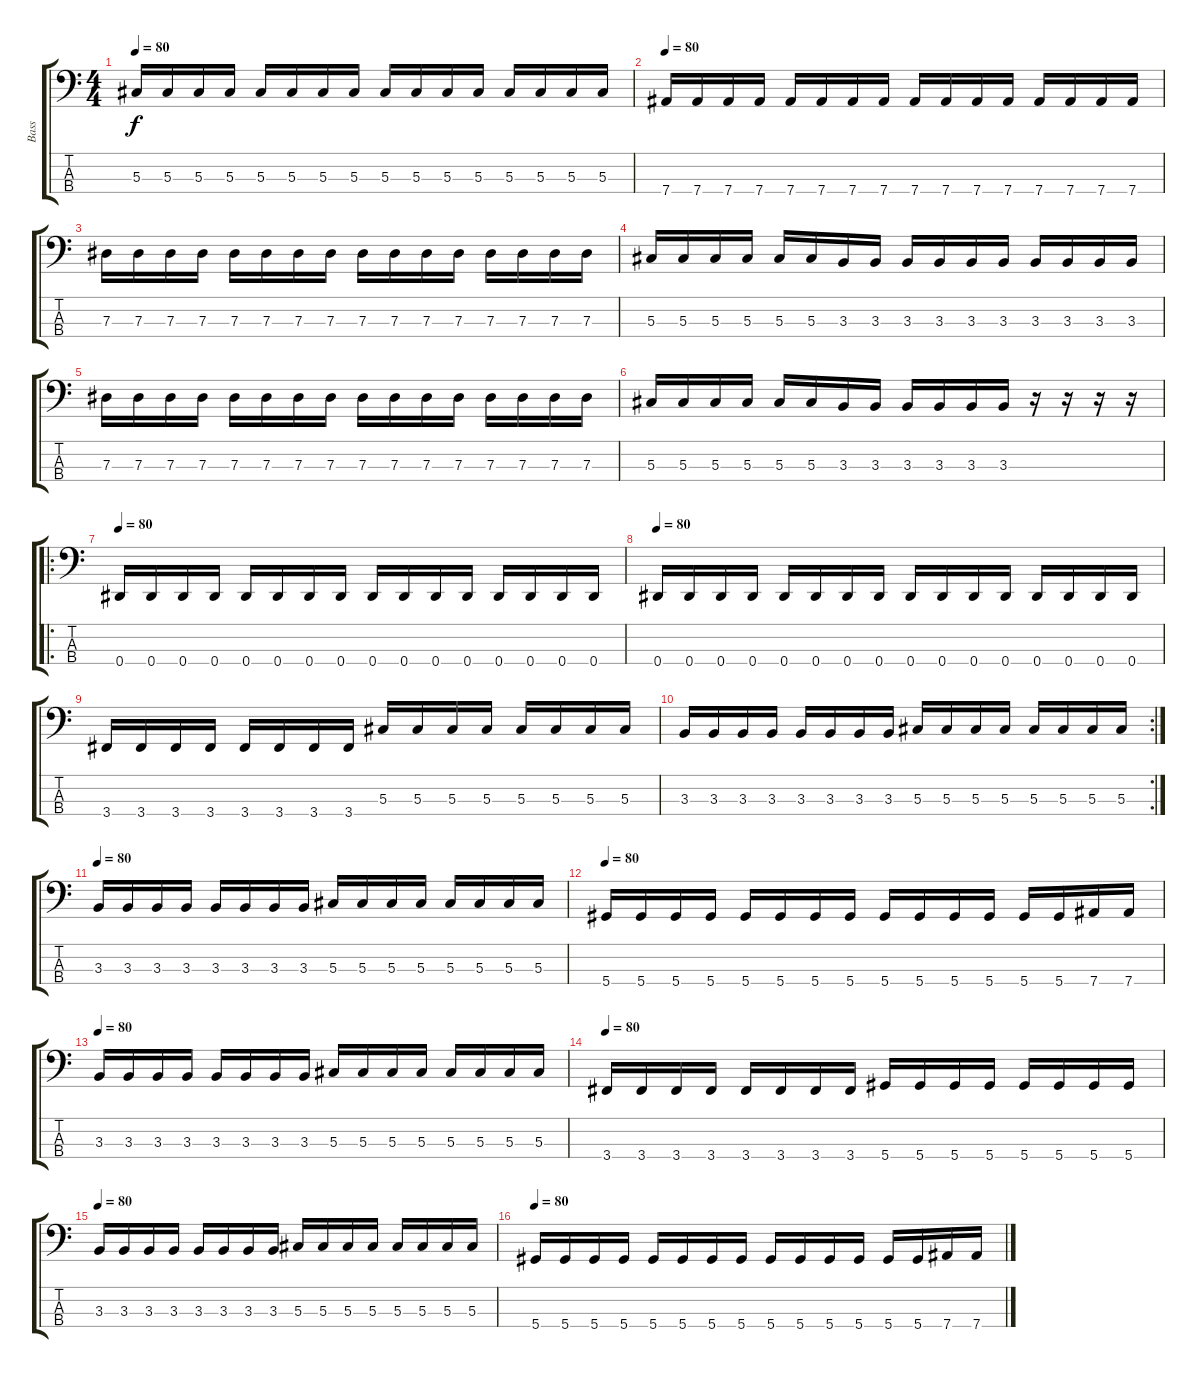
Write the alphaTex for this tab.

\track ("Bass" "Bass") {instrument electricbasspick}
\staff {score tabs}
\tuning (Gb2 Db2 Ab1 Eb1) {hide}
\ts (4 4)
\tempo 80
\clef f4
\ks c
5.3.16{dy f} 5.3.16 5.3.16 5.3.16 5.3.16 5.3.16 5.3.16 5.3.16 5.3.16 5.3.16 5.3.16 5.3.16 5.3.16 5.3.16 5.3.16 5.3.16 |
\tempo 80
7.4.16 7.4.16 7.4.16 7.4.16 7.4.16 7.4.16 7.4.16 7.4.16 7.4.16 7.4.16 7.4.16 7.4.16 7.4.16 7.4.16 7.4.16 7.4.16 |
7.3.16 7.3.16 7.3.16 7.3.16 7.3.16 7.3.16 7.3.16 7.3.16 7.3.16 7.3.16 7.3.16 7.3.16 7.3.16 7.3.16 7.3.16 7.3.16 |
5.3.16 5.3.16 5.3.16 5.3.16 5.3.16 5.3.16 3.3.16 3.3.16 3.3.16 3.3.16 3.3.16 3.3.16 3.3.16 3.3.16 3.3.16 3.3.16 |
7.3.16 7.3.16 7.3.16 7.3.16 7.3.16 7.3.16 7.3.16 7.3.16 7.3.16 7.3.16 7.3.16 7.3.16 7.3.16 7.3.16 7.3.16 7.3.16 |
5.3.16 5.3.16 5.3.16 5.3.16 5.3.16 5.3.16 3.3.16 3.3.16 3.3.16 3.3.16 3.3.16 3.3.16 r.16 r.16 r.16 r.16 |
\ro
\tempo 80
0.4.16 0.4.16 0.4.16 0.4.16 0.4.16 0.4.16 0.4.16 0.4.16 0.4.16 0.4.16 0.4.16 0.4.16 0.4.16 0.4.16 0.4.16 0.4.16 |
\tempo 80
0.4.16 0.4.16 0.4.16 0.4.16 0.4.16 0.4.16 0.4.16 0.4.16 0.4.16 0.4.16 0.4.16 0.4.16 0.4.16 0.4.16 0.4.16 0.4.16 |
3.4.16 3.4.16 3.4.16 3.4.16 3.4.16 3.4.16 3.4.16 3.4.16 5.3.16 5.3.16 5.3.16 5.3.16 5.3.16 5.3.16 5.3.16 5.3.16 |
\rc 2
3.3.16 3.3.16 3.3.16 3.3.16 3.3.16 3.3.16 3.3.16 3.3.16 5.3.16 5.3.16 5.3.16 5.3.16 5.3.16 5.3.16 5.3.16 5.3.16 |
\tempo 80
3.3.16 3.3.16 3.3.16 3.3.16 3.3.16 3.3.16 3.3.16 3.3.16 5.3.16 5.3.16 5.3.16 5.3.16 5.3.16 5.3.16 5.3.16 5.3.16 |
\tempo 80
5.4.16 5.4.16 5.4.16 5.4.16 5.4.16 5.4.16 5.4.16 5.4.16 5.4.16 5.4.16 5.4.16 5.4.16 5.4.16 5.4.16 7.4.16 7.4.16 |
\tempo 80
3.3.16 3.3.16 3.3.16 3.3.16 3.3.16 3.3.16 3.3.16 3.3.16 5.3.16 5.3.16 5.3.16 5.3.16 5.3.16 5.3.16 5.3.16 5.3.16 |
\tempo 80
3.4.16 3.4.16 3.4.16 3.4.16 3.4.16 3.4.16 3.4.16 3.4.16 5.4.16 5.4.16 5.4.16 5.4.16 5.4.16 5.4.16 5.4.16 5.4.16 |
\tempo 80
3.3.16 3.3.16 3.3.16 3.3.16 3.3.16 3.3.16 3.3.16 3.3.16 5.3.16 5.3.16 5.3.16 5.3.16 5.3.16 5.3.16 5.3.16 5.3.16 |
\tempo 80
5.4.16 5.4.16 5.4.16 5.4.16 5.4.16 5.4.16 5.4.16 5.4.16 5.4.16 5.4.16 5.4.16 5.4.16 5.4.16 5.4.16 7.4.16 7.4.16
